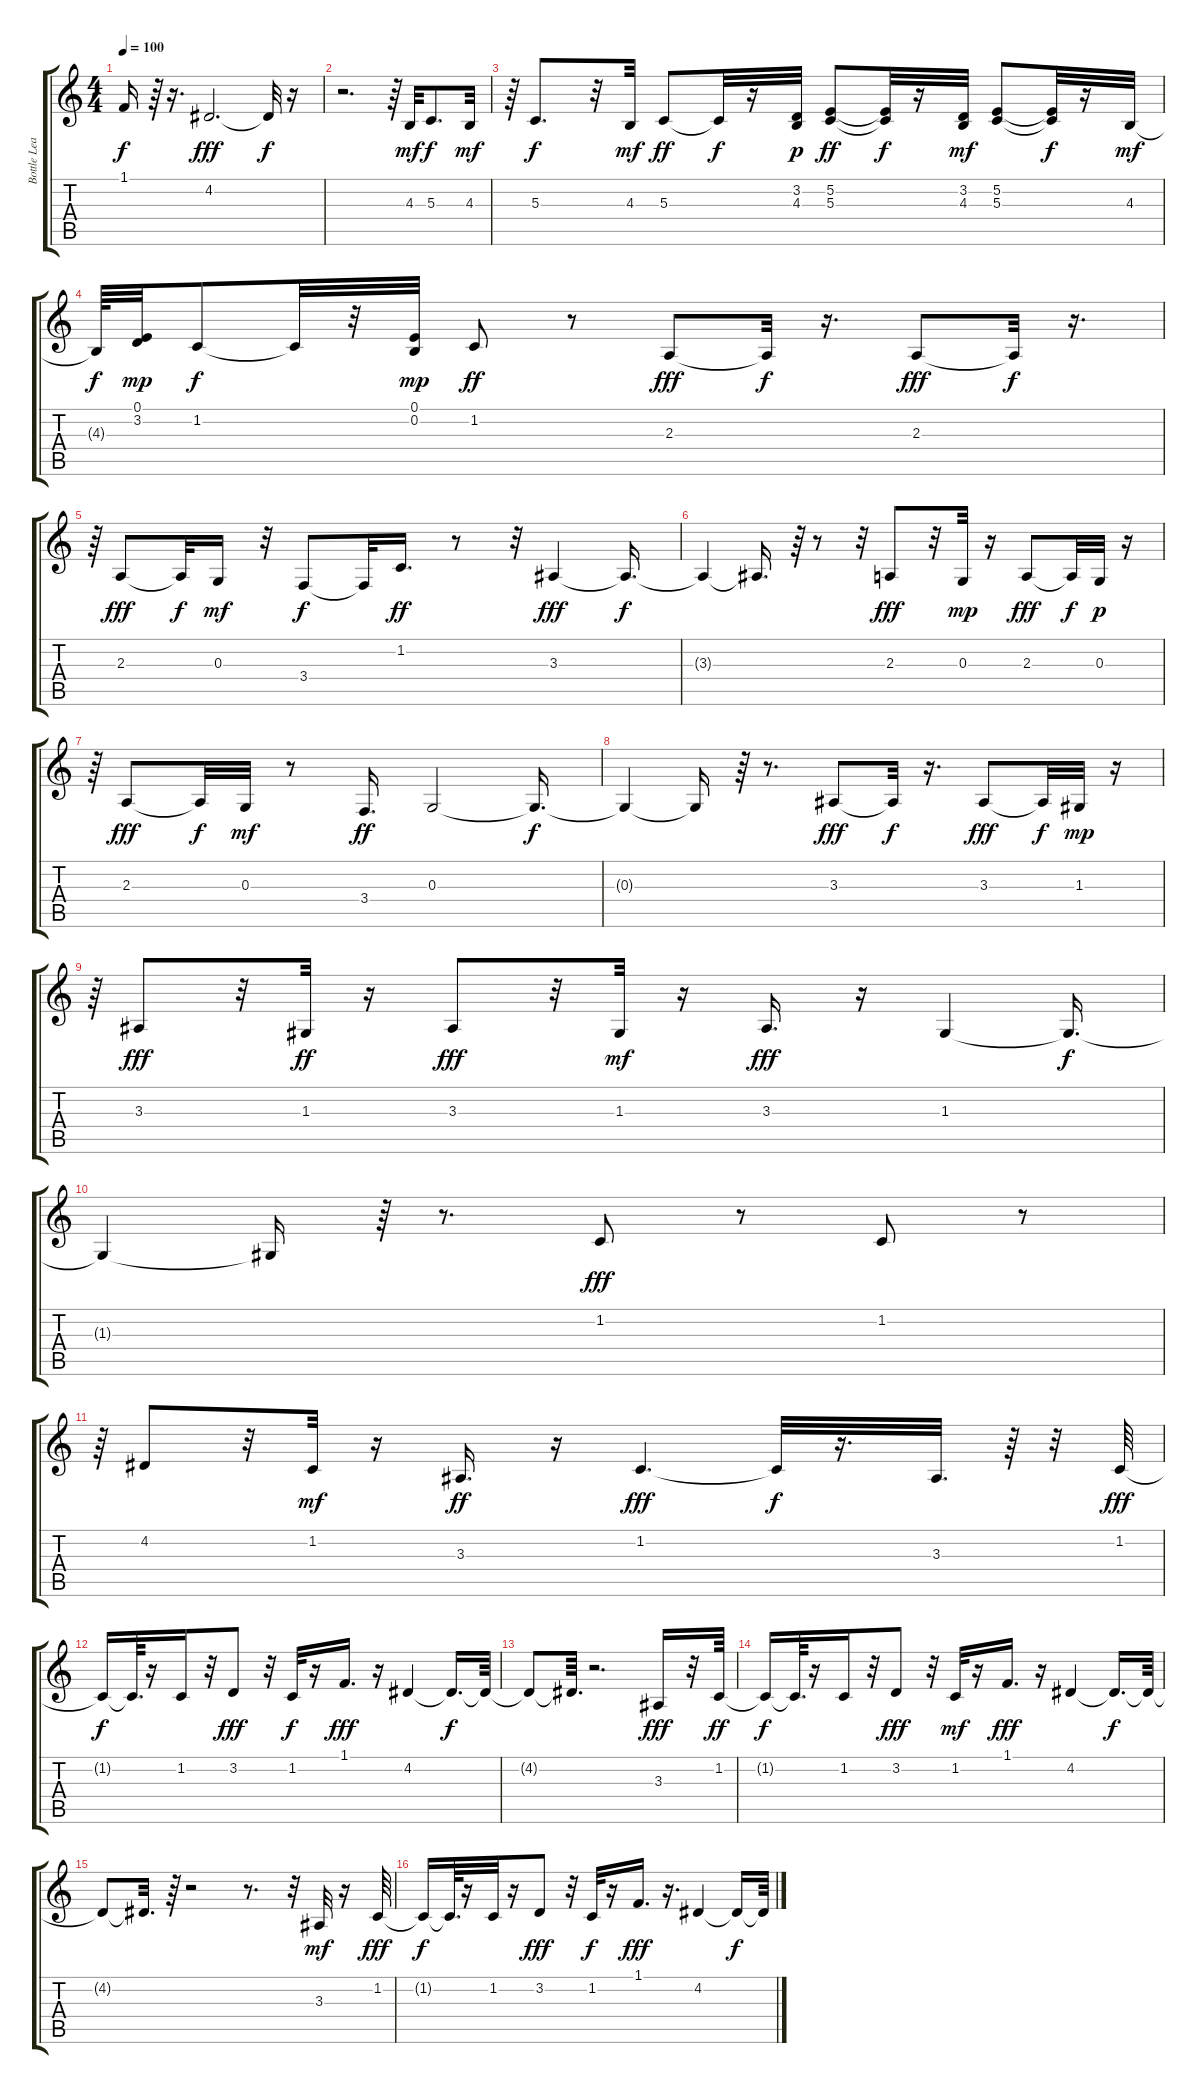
\track ("Bottle Lead" "Bottle Lea") {instrument blownbottle}
\staff {score tabs}
\tuning (E4 B3 G3 D3 A2 E2) {hide}
\ts (4 4)
\tempo 100
\clef g2
\ks c
1.1{t}.16{dy f} r.64 r.16{d} 4.2.2{d dy fff} 4.2{t}.32{dy f} r.16 |
r.2{d} r.64 4.3.32{dy mf} 5.3.8{d dy f} 4.3.32{dy mf} |
r.64 5.3.8{d dy f} r.32 4.3.32{dy mf} 5.3.8{dy ff} 5.3{t}.32{dy f} r.16 (3.2 4.3).32{dy p} (5.2 5.3).8{dy ff} (5.2{t} 5.3{t}).32{dy f} r.16 (3.2 4.3).32{dy mf} (5.2 5.3).8 (5.2{t} 5.3{t}).32{dy f} r.16 4.3.32{dy mf} |
4.3{t}.64{dy f} (0.1 3.2).32{dy mp} 1.2.8{dy f} 1.2{t}.32 r.32 (0.1 0.2).32{dy mp} 1.2.8{dy ff} r.8 2.3.8{dy fff} 2.3{t}.32{dy f} r.16{d} 2.3.8{dy fff} 2.3{t}.32{dy f} r.16{d} |
r.64 2.3.8{dy fff} 2.3{t}.32{dy f} 0.3.16{dy mf} r.32 3.4.8{dy f} 3.4{t}.32 1.2.16{d dy ff} r.8 r.32 3.3.4{dy fff} 3.3{t}.16{d dy f} |
3.3{t}.4 3.3{t}.16{d} r.64 r.8 r.32 2.3.8{dy fff} r.32 0.3.32{dy mp} r.16 2.3.8{dy fff} 2.3{t}.32{dy f} 0.3.32{dy p} r.16 |
r.64 2.3.8{dy fff} 2.3{t}.32{dy f} 0.3.32{dy mf} r.8 3.4.16{d dy ff} 0.3.2 0.3{t}.16{d dy f} |
0.3{t}.4 0.3{t}.16 r.64 r.8{d} 3.3.8{dy fff} 3.3{t}.32{dy f} r.16{d} 3.3.8{dy fff} 3.3{t}.32{dy f} 1.3.32{dy mp} r.16 |
r.64 3.3.8{dy fff} r.32 1.3.32{dy ff} r.16 3.3.8{dy fff} r.32 1.3.32{dy mf} r.16 3.3.16{d dy fff} r.16 1.3.4 1.3{t}.16{d dy f} |
1.3{t}.4 1.3{t}.16 r.64 r.8{d} 1.2.8{dy fff} r.8 1.2.8 r.8 |
r.64 4.2.8 r.32 1.2.32{dy mf} r.16 3.3.16{d dy ff} r.16 1.2.4{d dy fff} 1.2{t}.32{dy f} r.16{d} 3.3.32{d} r.64 r.32 1.2.64{dy fff} |
1.2{t}.16{dy f} 1.2{t}.64{d} r.16 1.2.16 r.32 3.2.8{dy fff} r.32 1.2.32{dy f} r.16 1.1.16{d dy fff} r.16 4.2.4 4.2{t}.16{d dy f} 4.2{t}.64 |
4.2{t}.8 4.2{t}.64{d} r.2{d} 3.3.16{dy fff} r.32 1.2.64{dy ff} |
1.2{t}.16{dy f} 1.2{t}.64{d} r.16 1.2.16 r.32 3.2.8{dy fff} r.32 1.2.32{dy mf} r.16 1.1.16{d dy fff} r.16 4.2.4 4.2{t}.16{d dy f} 4.2{t}.64 |
4.2{t}.8 4.2{t}.32{d} r.64 r.2 r.8{d} r.32 3.3.32{dy mf} r.16 1.2.64{dy fff} |
1.2{t}.16{dy f} 1.2{t}.64{d} r.16 1.2.32 r.16 3.2.8{dy fff} r.32 1.2.32{dy f} r.16 1.1.16{d dy fff} r.16{d} 4.2.4 4.2{t}.16{dy f} 4.2{t}.64
